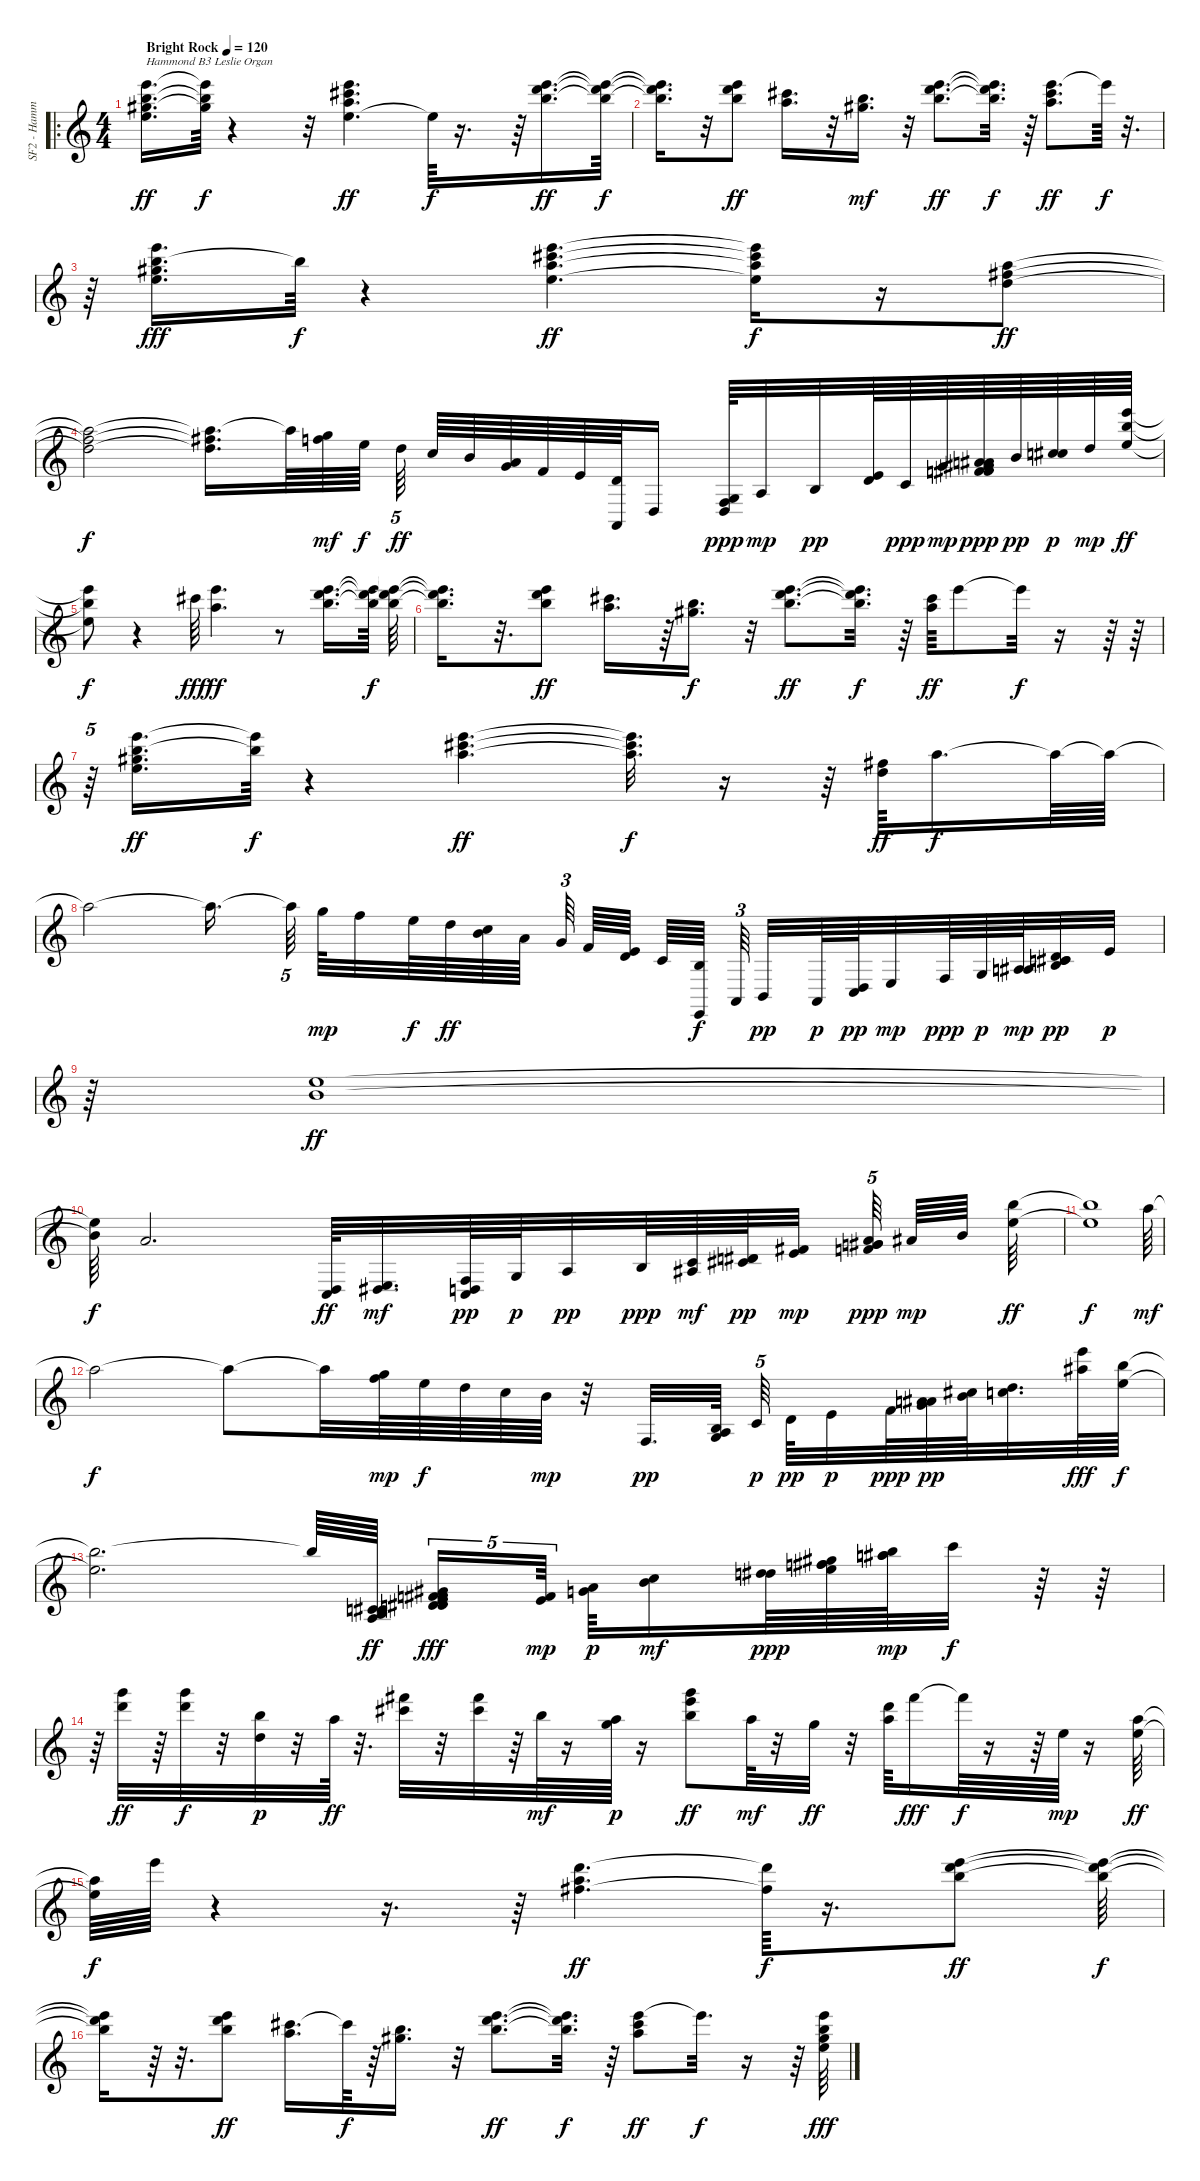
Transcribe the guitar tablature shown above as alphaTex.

\track ("SF2 - Hammond B3 Leslie (B3_Leslie.sf2)" "SF2 - Hamm") {instrument rockorgan}
\staff {score}
\tuning (E4 B3 G3 D3 A2 E2) {hide}
\ro
\ts (4 4)
\tempo (120 "Bright Rock")
\clef g2
\ks c
(24.1 24.2 25.3 26.4).16{d txt "Hammond B3 Leslie Organ" dy ff instrument rockorgan} (24.1{t} 24.2{t} 25.3{t}).64{dy f} r.4 r.32 (24.1 26.2 26.3 26.4).4{d dy ff} 26.4{t}.64{dy f} r.16{d} r.64 (24.1 27.2 28.3).16{d dy ff} (24.1{t} 27.2{t} 28.3{t}).64{dy f} |
(24.1{t} 27.2{t} 28.3{t}).16{d} r.32 (24.1 27.2 28.3).8{dy ff} (21.1 22.2).16{d} r.32 (19.1 21.2).16{d dy mf} r.32 (24.1 27.2 28.3).8{d dy ff} (24.1{t} 27.2{t} 28.3{t}).32{d dy f} r.64 (24.1 26.2 26.3).8{d dy ff} 24.1{t}.64{dy f} r.32{d} |
r.64 (24.1 24.2 25.3 26.4).16{d dy fff} 24.2{t}.64{dy f} r.4 (24.1 26.2 26.3 26.4).4{d dy ff} (24.1{t} 26.2{t} 26.3{t} 26.4{t}).16{dy f} r.16 (22.2 23.3 24.4).8{dy ff} |
(22.2{t} 23.3{t} 24.4{t}).2{dy f} (22.2{t} 23.3{t} 24.4{t}).16{d} 22.2{t}.64 (20.2 22.3).64{dy mf} 21.3.64{dy f beam splitsecondary} 19.3.64{tu (5 4) dy ff beam splitsecondary} 17.3.64 16.3.64 (14.3 17.4).64 15.4.64 14.4.64 (12.4 0.5).64 0.4.16 (0.3 0.4 8.5).64{dy ppp} 7.4.32{dy mp} 0.2.32{dy pp} (0.1 3.2).64 1.2.64{dy ppp} 3.1.64{dy mp} (6.1 7.2 13.3 19.4 20.5).64{dy ppp} 7.1.64{dy pp} (14.2 17.3).64{dy p} 15.2.64{dy mp} (24.1 24.2 21.3).64{dy ff} |
(24.1{t} 24.2{t} 21.3{t}).8{dy f} r.4 21.1.64{dy fff} (24.1 22.2).4{d dy ff} r.8 (24.1 27.2 28.3).16{d} (24.1{t} 27.2{t} 28.3{t}).64{dy f} (24.1{t} 27.2{t} 28.3{t}).64 |
(24.1{t} 27.2{t} 28.3{t}).16{d} r.32{d} (24.1 27.2 28.3).8{dy ff} (21.1 22.2).16{d} r.64 (19.1 21.2).16{d dy f} r.32 (24.1 27.2 28.3).8{d dy ff} (24.1{t} 27.2{t} 28.3{t}).32{d dy f} r.64 (21.1 22.2).64{dy ff} 24.1.8 24.1{t}.32{dy f} r.16 r.64 r.64 |
r.64{tu (5 4)} (24.1 24.2 25.3 26.4).16{d dy ff} (24.1{t} 24.2{t}).64{dy f} r.4 (24.1 26.2 26.3).4{d dy ff} (24.1{t} 26.2{t} 26.3{t}).32{d dy f} r.16 r.64 (23.3 24.4).64{dy ff} 22.2.16{d dy f} 22.2{t}.64 22.2{t}.64 |
22.2{t}.2 22.2{t}.16{d beam splitsecondary} 22.2{t}.64{tu (5 4) beam splitsecondary} 24.3.64{dy mp} 22.3.32 21.3.64{dy f} 19.3.64{dy ff} (13.2 16.3).64 14.3.64{beam splitsecondary} 12.3.64{tu (3 2) beam splitsecondary} 10.3.64 (0.1 12.4).64 10.4.64 (0.2 0.6).64{dy f beam splitsecondary} 0.5.64{tu (3 2) beam splitsecondary} 2.5.32{dy pp} 0.5.64{dy p} (0.4 3.5).64{dy pp} 2.4.32{dy mp} 3.4.64{dy ppp} 0.3.64{dy p} (3.3 7.4).64{dy mp} (0.2 7.3 11.4 15.5).32{dy pp} 0.1.32{dy p} |
r.64 (12.1 12.2).1{dy ff} |
(12.1{t} 12.2{t}).64{dy f} 10.2.2{d} (0.4 8.6).64{dy ff} (2.4 6.5).32{d dy mf} (0.4 8.5 8.6).64{dy pp} 0.3.64{dy p} 7.4.32{dy pp} 0.2.64{dy ppp} (1.2 3.3).64{dy mf} (4.2 7.3 11.4).64{dy pp} (0.1 7.2).32{dy mp beam splitsecondary} (5.1 9.2 12.3 15.4).64{tu (5 4) dy ppp beam splitsecondary} 6.1.64{dy mp} 7.1.64 (19.1 17.2).64{dy ff} |
(19.1{t} 17.2{t}).1{dy f} 17.1.64{dy mf} |
17.1{t}.2{dy f} 17.1{t}.8 17.1{t}.32 (15.1 18.2).64{dy mp} 17.2.64{dy f} 15.2.64 17.3.64 16.3.64{dy mp} r.32 13.6.32{d dy pp} (0.2 0.3 12.5).64{beam splitsecondary} 10.4.64{tu (5 4) dy p beam splitsecondary} 12.4.64{dy pp} 0.1.32{dy p} 10.3.64{dy ppp} (6.1 10.2 12.3).64{dy pp} (9.1 12.2).64 (10.1 13.2).32{d} (24.1 23.2).64{dy fff} (19.1 21.3).64{dy f} |
(19.1{t} 21.3{t}).2{d} 19.1{t}.64 (0.2 11.4 15.5 17.6).64{dy ff beam splitsecondary} (0.1 9.2 11.3 15.4 18.5 22.6).16{tu (5 4) dy fff} (0.1 10.3).64{tu (5 4) dy mp beam splitsecondary} (10.2 12.3).64{dy p} (13.2 16.3).16{dy mf} (16.2 19.3).64{dy ppp} (16.1 19.2 22.3 26.4).64 (19.1 23.2 26.3).64{dy mp} 20.1.32{dy f} r.64 r.64 |
r.64 (27.1 27.2).32{dy ff} r.64 (27.1 27.2).32{dy f} r.32 (24.2 24.4).32{dy p} r.32 22.2.64{dy ff} r.32{d} (26.1 26.2).32 r.32 (26.1 26.2).32 r.64 24.2.64{dy mf} r.16 (22.2 24.3).64{dy p} r.16 (27.1 29.2 28.3).8{dy ff} 22.2.64{dy mf} r.32 24.3.32{dy ff} r.32 (22.1 22.2).64 26.1.16{dy fff} 26.1{t}.64{dy f} r.16 r.64 21.3.64{dy mp} r.16 (22.2 21.3).64{dy ff} |
(22.2{t} 21.3{t}).64{dy f} 24.1.64 r.4 r.16{d} r.64 (22.1 22.2 23.3).4{d dy ff} (22.1{t} 23.3{t}).64{dy f} r.16{d} (24.1 27.2 28.3).8{dy ff} (24.1{t} 27.2{t} 28.3{t}).64{dy f} |
(24.1{t} 27.2{t} 28.3{t}).16 r.64 r.32{d} (24.1 27.2 28.3).8{dy ff} (21.1 22.2).16{d} 21.1{t}.64{dy f} r.64 (19.1 21.2).16{d} r.32 (24.1 27.2 28.3).8{d dy ff} (24.1{t} 27.2{t} 28.3{t}).32{d dy f} r.64 (24.1 26.2 26.3).8{dy ff} 24.1{t}.32{d dy f} r.16 r.64 (24.1 24.2 25.3 26.4).64{dy fff}
